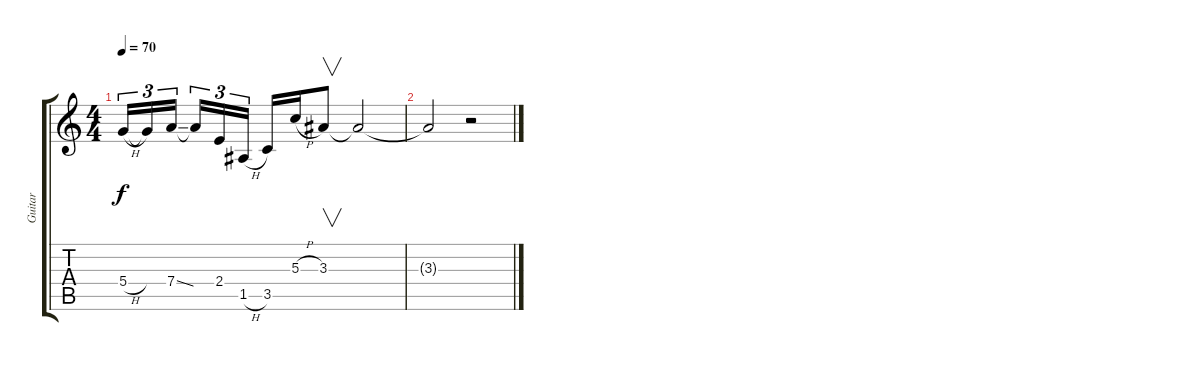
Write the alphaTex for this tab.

\track ("Guitar" "Guitar") {instrument overdrivenguitar}
\staff {score tabs}
\tuning (E4 B3 G3 D3 A2 E2) {hide}
\ts (4 4)
\tempo 70
\clef g2
\ks c
5.4{h}.16{tu (3 2) dy f} 5.4{t}.16{tu (3 2)} 7.4{ss}.16{tu (3 2)} 7.4{t}.16{tu (3 2)} 2.4.16{tu (3 2)} 1.5{h}.16{tu (3 2)} 3.5.16 5.3{h}.16 3.3.8{v} 3.3{t}.2 |
3.3{t}.2 r.2
